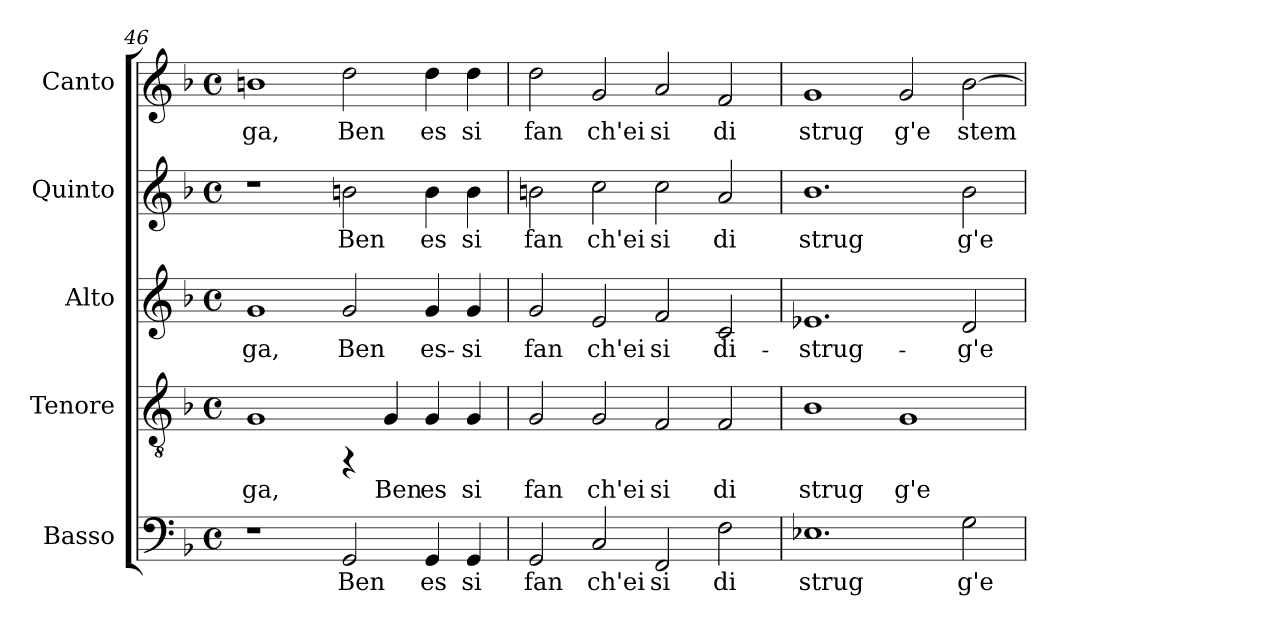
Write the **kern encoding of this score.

**kern	**text	**kern	**text	**kern	**text	**kern	**text	**kern	**text
*part5	*part5	*part4	*part4	*part3	*part3	*part2	*part2	*part1	*part1
*staff5	*staff5	*staff4	*staff4	*staff3	*staff3	*staff2	*staff2	*staff1	*staff1
*I"Basso	*	*I"Tenore	*	*I"Alto	*	*I"Quinto	*	*I"Canto	*
*clefF4	*	*clefGv2	*	*clefG2	*	*clefG2	*	*clefG2	*
*k[b-]	*	*k[b-]	*	*k[b-]	*	*k[b-]	*	*k[b-]	*
*F:	*	*F:	*	*F:	*	*F:	*	*F:	*
*M4/4	*	*M4/4	*	*M4/4	*	*M4/4	*	*M4/4	*
*met(c)	*	*met(c)	*	*met(c)	*	*met(c)	*	*met(c)	*
=46	=46	=46	=46	=46	=46	=46	=46	=46	=46
!	!	!	!LO:LY:b:cj	!	!LO:LY:b:cj	!	!	!	!LO:LY:b:cj
1r	.	1G	ga,	1g	-ga,	1r	.	1bn	ga,
!	!LO:LY:b:cj	!	!	!	!LO:LY:b:cj	!	!LO:LY:b:cj	!	!LO:LY:b:cj
2GG/	Ben	4rFF	.	2g/	Ben	2bn\	Ben	2dd\	Ben
!	!	!	!LO:LY:b:cj	!	!	!	!	!	!
.	.	4G/	Ben	.	.	.	.	.	.
!	!LO:LY:b:cj	!	!LO:LY:b:cj	!	!LO:LY:b:cj	!	!LO:LY:b:cj	!	!LO:LY:b:cj
4GG/	es	4G/	es	4g/	es-	4b\	es	4dd\	es
!	!LO:LY:b:cj	!	!LO:LY:b:cj	!	!LO:LY:b:cj	!	!LO:LY:b:cj	!	!LO:LY:b:cj
4GG/	si	4G/	si	4g/	-si	4b\	si	4dd\	si
=47	=47	=47	=47	=47	=47	=47	=47	=47	=47
!	!LO:LY:b:cj	!	!LO:LY:b:cj	!	!LO:LY:b:cj	!	!LO:LY:b:cj	!	!LO:LY:b:cj
2GG/	fan	2G/	fan	2g/	fan	2bn\	fan	2dd\	fan
!	!LO:LY:b:cj	!	!LO:LY:b:cj	!	!LO:LY:b:cj	!	!LO:LY:b:cj	!	!LO:LY:b:cj
2C/	ch'ei	2G/	ch'ei	2e/	ch'ei	2cc\	ch'ei	2g/	ch'ei
!	!LO:LY:b:cj	!	!LO:LY:b:cj	!	!LO:LY:b:cj	!	!LO:LY:b:cj	!	!LO:LY:b:cj
2FF/	si	2F/	si	2f/	si	2cc\	si	2a/	si
!	!LO:LY:b:cj	!	!LO:LY:b:cj	!	!LO:LY:b:cj	!	!LO:LY:b:cj	!	!LO:LY:b:cj
2F\	di	2F/	di	2c/	di-	2a/	di	2f/	di
=48	=48	=48	=48	=48	=48	=48	=48	=48	=48
!	!LO:LY:b:cj	!	!LO:LY:b:cj	!	!LO:LY:b:cj	!	!LO:LY:b:cj	!	!LO:LY:b:cj
1.E-X	strug	1B-	strug	1.e-X	-strug-	1.b-	strug	1g	strug
!	!	!	!LO:LY:b:cj	!	!	!	!	!	!LO:LY:b:cj
.	.	1G	g'e	.	.	.	.	2g/	g'e
!	!LO:LY:b:cj	!	!	!	!LO:LY:b:cj	!	!LO:LY:b:cj	!	!LO:LY:b:cj
2G\	g'e	.	.	2d/	-g'e	2b-\	g'e	[>2b-\	stem
=	=	=	=	=	=	=	=	=	=
*-	*-	*-	*-	*-	*-	*-	*-	*-	*-
